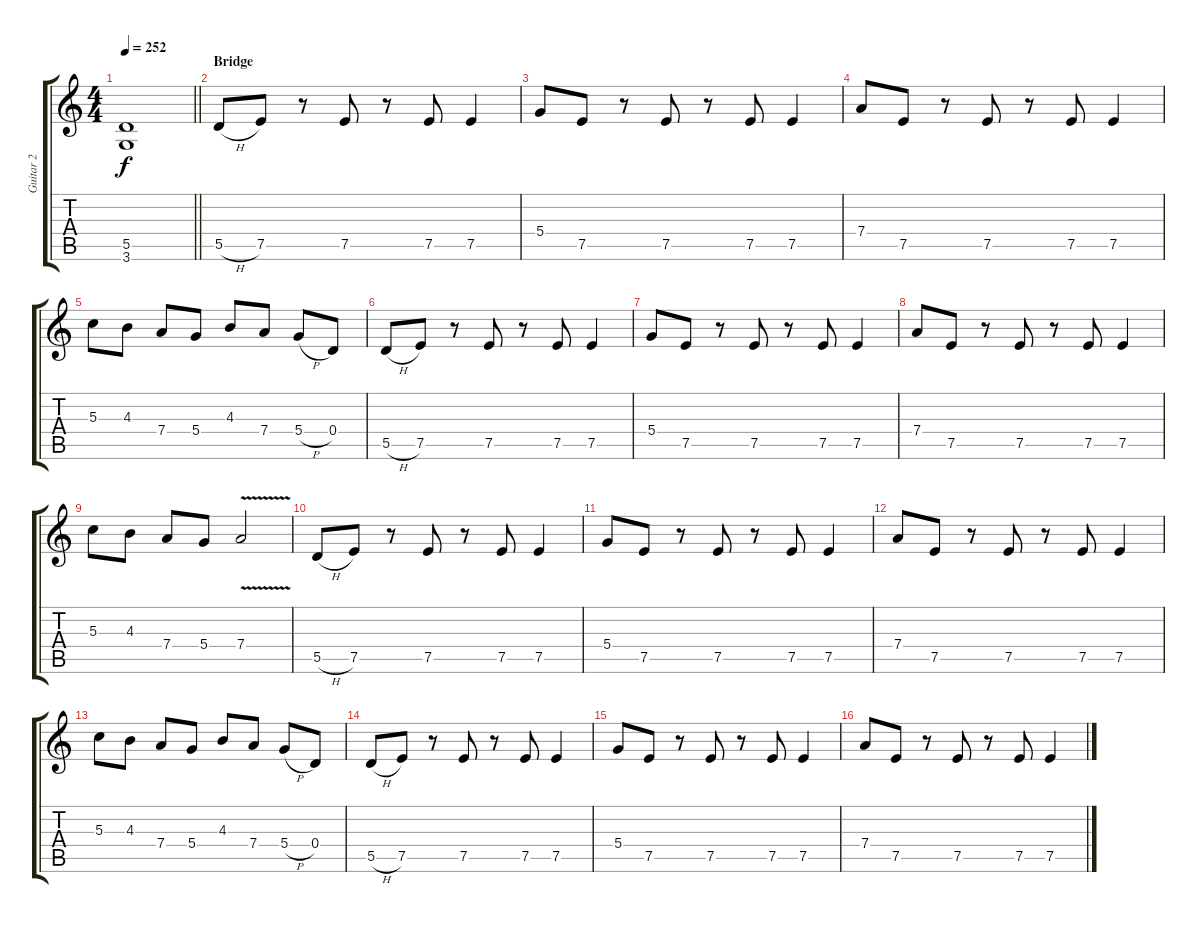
\track ("Guitar 2" "Guitar 2") {instrument distortionguitar}
\staff {score tabs}
\tuning (E4 B3 G3 D3 A2 E2) {hide}
\ts (4 4)
\tempo 252
\clef g2
\barLineRight lightlight
\ks c
(5.5 3.6).1{dy f} |
\section ("" "Bridge")
5.5{h}.8 7.5.8 r.8 7.5.8 r.8 7.5.8 7.5.4 |
5.4.8 7.5.8 r.8 7.5.8 r.8 7.5.8 7.5.4 |
7.4.8 7.5.8 r.8 7.5.8 r.8 7.5.8 7.5.4 |
5.3.8 4.3.8 7.4.8 5.4.8 4.3.8 7.4.8 5.4{h}.8 0.4.8 |
5.5{h}.8 7.5.8 r.8 7.5.8 r.8 7.5.8 7.5.4 |
5.4.8 7.5.8 r.8 7.5.8 r.8 7.5.8 7.5.4 |
7.4.8 7.5.8 r.8 7.5.8 r.8 7.5.8 7.5.4 |
5.3.8 4.3.8 7.4.8 5.4.8 7.4{v}.2 |
5.5{h}.8 7.5.8 r.8 7.5.8 r.8 7.5.8 7.5.4 |
5.4.8 7.5.8 r.8 7.5.8 r.8 7.5.8 7.5.4 |
7.4.8 7.5.8 r.8 7.5.8 r.8 7.5.8 7.5.4 |
5.3.8 4.3.8 7.4.8 5.4.8 4.3.8 7.4.8 5.4{h}.8 0.4.8 |
5.5{h}.8 7.5.8 r.8 7.5.8 r.8 7.5.8 7.5.4 |
5.4.8 7.5.8 r.8 7.5.8 r.8 7.5.8 7.5.4 |
7.4.8 7.5.8 r.8 7.5.8 r.8 7.5.8 7.5.4
